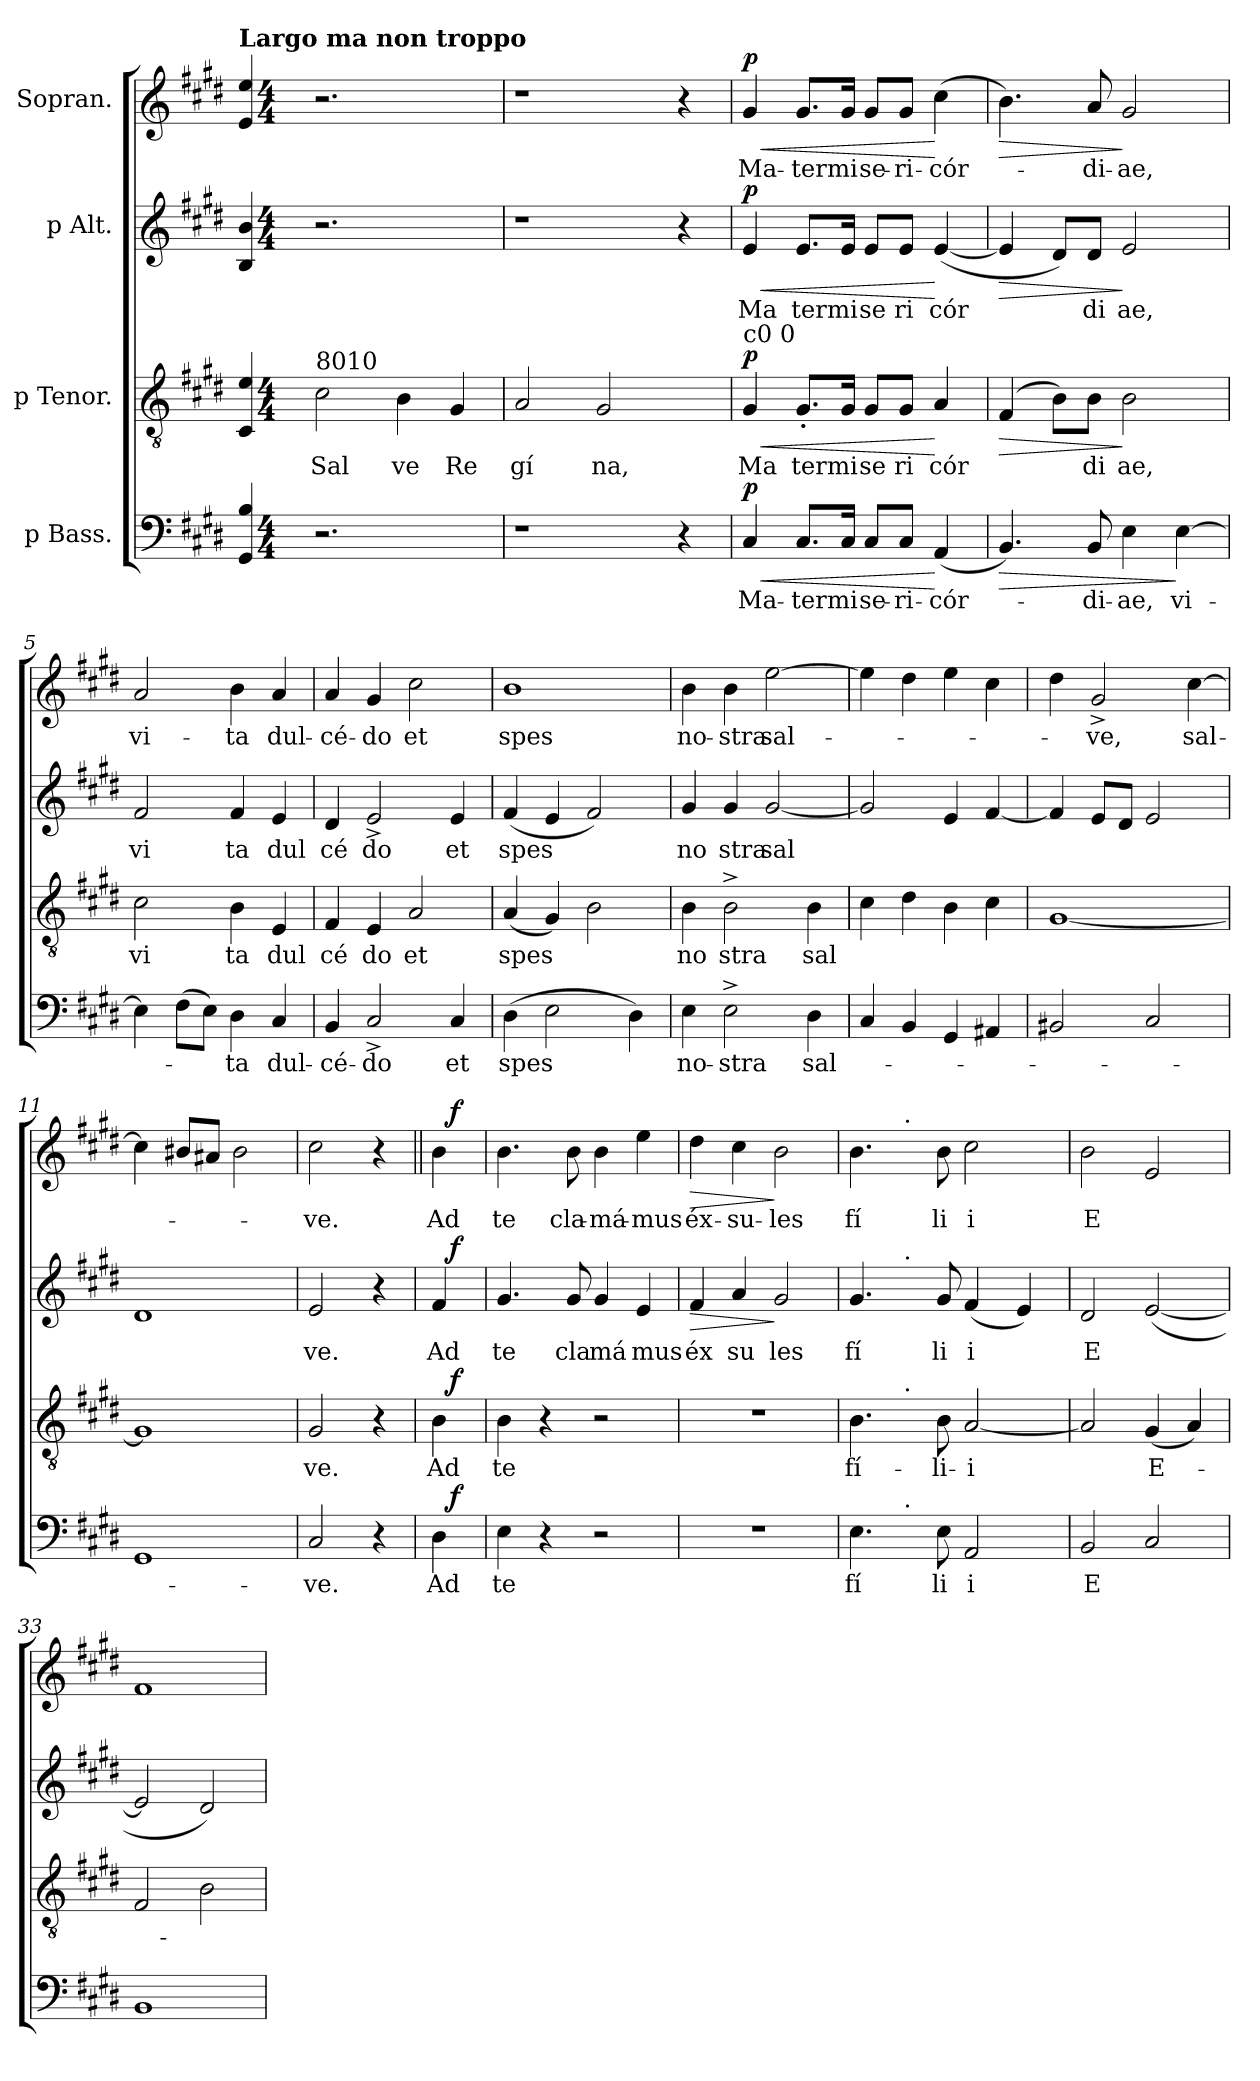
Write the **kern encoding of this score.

**kern	**text	**dynam	**kern	**text	**dynam	**kern	**text	**dynam	**kern	**text	**dynam
*part4	*part4	*part4	*part3	*part3	*part3	*part2	*part2	*part2	*part1	*part1	*part1
*staff4	*staff4	*staff4	*staff3	*staff3	*staff3	*staff2	*staff2	*staff2	*staff1	*staff1	*staff1
*I"p Bass.	*	*	*I"p Tenor.	*	*	*I"p Alt.	*	*	*I"Sopran.	*	*
!!LO:PB:g=z
*stria5	*	*	*stria5	*	*	*stria5	*	*	*stria5	*	*
*clefF4	*	*	*clefGv2	*	*	*clefG2	*	*	*clefG2	*	*
*k[f#c#g#d#]	*	*	*k[f#c#g#d#]	*	*	*k[f#c#g#d#]	*	*	*k[f#c#g#d#]	*	*
*E:	*	*	*E:	*	*	*E:	*	*	*E:	*	*
=1	=1	=1	=1	=1	=1	=1	=1	=1	=1	=1	=1
!	!	!	!	!	!	!	!	!	!LO:TX:a:B:t=Largo ma non troppo	!	!
4B/ 4GG#/	.	.	4e/ 4C#/	.	.	4b/ 4B/	.	.	4ee/ 4e/	.	.
*M4/4	*	*	*M4/4	*	*	*M4/4	*	*	*M4/4	*	*
*met(c)	*	*	*met(c)	*	*	*met(c)	*	*	*met(c)	*	*
!	!	!	!LO:TX:a:t=8010	!	!	!	!	!	!	!	!
!	!	!	!	!LO:LY:b:cj	!	!	!	!	!	!	!
2.r	.	.	2c#\	Sal	.	2.r	.	.	2.r	.	.
!	!	!	!	!LO:LY:b:cj	!	!	!	!	!	!	!
.	.	.	4B\	ve	.	.	.	.	.	.	.
!	!	!	!	!LO:LY:b:cj	!	!	!	!	!	!	!
4ryy	.	.	4G#/	Re	.	4ryy	.	.	4ryy	.	.
=2	=2	=2	=2	=2	=2	=2	=2	=2	=2	=2	=2
!	!	!	!	!LO:LY:b:cj	!	!	!	!	!	!	!
1r	.	.	2A/	gí	.	1r	.	.	1r	.	.
!	!	!	!	!LO:LY:b:cj	!	!	!	!	!	!	!
.	.	.	2G#/	na,	.	.	.	.	.	.	.
4r	.	.	4ryy	.	.	4r	.	.	4r	.	.
=3	=3	=3	=3	=3	=3	=3	=3	=3	=3	=3	=3
!	!	!	!LO:TX:a:t=c0 0	!	!	!	!	!	!	!	!
!	!LO:LY:b:cj	!LO:HP:b	!	!LO:LY:b:cj	!LO:HP:b	!	!LO:LY:b:cj	!LO:HP:b	!	!LO:LY:b:cj	!LO:HP:b
!	!	!LO:DY:n=1:a	!	!	!LO:DY:n=1:a	!	!	!LO:DY:n=1:a	!	!	!LO:DY:n=1:a
4C#/	Ma-	< p	4G#/	Ma	< p	4e/	Ma	< p	4g#/	Ma-	< p
!	!LO:LY:b:cj	!	!	!LO:LY:b:cj	!	!	!LO:LY:b:cj	!	!	!LO:LY:b:cj	!
8.C#/L	-ter	.	8.G#'>/L	ter	.	8.e/L	ter	.	8.g#/L	-ter	.
!	!LO:LY:b:cj	!	!	!LO:LY:b:cj	!	!	!LO:LY:b:cj	!	!	!LO:LY:b:cj	!
16C#/J	mi	.	16G#/J	mi	.	16e/J	mi	.	16g#/J	mi	.
!	!LO:LY:b:cj	!	!	!LO:LY:b:cj	!	!	!LO:LY:b:cj	!	!	!LO:LY:b:cj	!
8C#/L	se-	.	8G#/L	se	.	8e/L	se	.	8g#/L	se-	.
!	!LO:LY:b:cj	!	!	!LO:LY:b:cj	!	!	!LO:LY:b:cj	!	!	!LO:LY:b:cj	!
8C#/J	-ri-	.	8G#/J	ri	.	8e/J	ri	.	8g#/J	-ri-	.
!	!LO:LY:b	!	!	!LO:LY:b	!	!	!LO:LY:b	!	!	!LO:LY:b	!
(<4AA/	-cór-	[	4A/	cór	[	(<[<4e/	cór	[	(>4cc#\	-cór-	[
=4	=4	=4	=4	=4	=4	=4	=4	=4	=4	=4	=4
!	!	!LO:HP:b	!	!	!LO:HP:b	!	!	!LO:HP:b	!	!	!LO:HP:b
4.BB/)	.	>	(>4F#/	.	>	4e/]	.	>	4.b\)	.	>
.	.	.	8B\L)	.	.	8d#/L)	.	.	.	.	.
!	!LO:LY:b:cj	!	!	!LO:LY:b:cj	!	!	!LO:LY:b:cj	!	!	!LO:LY:b:cj	!
8BB/	-di-	.	8B\J	di	.	8d#/J	di	.	8a/	-di-	.
!	!LO:LY:b:cj	!	!	!LO:LY:b:cj	!	!	!LO:LY:b:cj	!	!	!LO:LY:b:cj	!
4E\	-ae,	.	2B\	ae,	]	2e/	ae,	]	2g#/	-ae,	]
!	!LO:LY:b:cj	!	!	!	!	!	!	!	!	!	!
[>4E\	vi-	]	.	.	.	.	.	.	.	.	.
=5	=5	=5	=5	=5	=5	=5	=5	=5	=5	=5	=5
!	!	!	!	!LO:LY:b:cj	!	!	!LO:LY:b:cj	!	!	!LO:LY:b:cj	!
4E\]	.	.	2c#\	vi	.	2f#/	vi	.	2a/	vi-	.
(>8F#\L	.	.	.	.	.	.	.	.	.	.	.
8E\J)	.	.	.	.	.	.	.	.	.	.	.
!	!LO:LY:b:cj	!	!	!LO:LY:b:cj	!	!	!LO:LY:b:cj	!	!	!LO:LY:b:cj	!
4D#\	-ta	.	4B\	ta	.	4f#/	ta	.	4b\	-ta	.
!	!LO:LY:b:cj	!	!	!LO:LY:b:cj	!	!	!LO:LY:b:cj	!	!	!LO:LY:b:cj	!
4C#/	dul-	.	4E/	dul	.	4e/	dul	.	4a/	dul-	.
=6	=6	=6	=6	=6	=6	=6	=6	=6	=6	=6	=6
!	!LO:LY:b:cj	!	!	!LO:LY:b:cj	!	!	!LO:LY:b:cj	!	!	!LO:LY:b:cj	!
4BB/	-cé-	.	4F#/	cé	.	4d#/	cé	.	4a/	-cé-	.
!	!LO:LY:b:cj	!	!	!LO:LY:b:cj	!	!	!LO:LY:b:cj	!	!	!LO:LY:b:cj	!
2C#^>/	-do	.	4E/	do	.	2e^>/	do	.	4g#/	-do	.
!	!	!	!	!LO:LY:b:cj	!	!	!	!	!	!LO:LY:b:cj	!
.	.	.	2A/	et	.	.	.	.	2cc#\	et	.
!	!LO:LY:b:cj	!	!	!	!	!	!LO:LY:b:cj	!	!	!	!
4C#/	et	.	.	.	.	4e/	et	.	.	.	.
=7	=7	=7	=7	=7	=7	=7	=7	=7	=7	=7	=7
!	!LO:LY:b	!	!	!LO:LY:b	!	!	!LO:LY:b	!	!	!LO:LY:b:cj	!
(>4D#\	spes	.	(>4A/	spes	.	(<4f#/	spes	.	1b	spes	.
2E\	.	.	4G#/)	.	.	4e/	.	.	.	.	.
.	.	.	2B\	.	.	2f#/)	.	.	.	.	.
4D#\)	.	.	.	.	.	.	.	.	.	.	.
!!LO:LB:g=z
=8	=8	=8	=8	=8	=8	=8	=8	=8	=8	=8	=8
!	!LO:LY:b:cj	!	!	!LO:LY:b:cj	!	!	!LO:LY:b:cj	!	!	!LO:LY:b:cj	!
4E\	no-	.	4B\	no	.	4g#/	no	.	4b\	no-	.
!	!LO:LY:b:cj	!	!	!LO:LY:b:cj	!	!	!LO:LY:b:cj	!	!	!LO:LY:b:cj	!
2E^>\	-stra	.	2B^>\	stra	.	4g#/	stra	.	4b\	-stra	.
!	!	!	!	!	!	!	!LO:LY:b:cj	!	!	!LO:LY:b:cj	!
.	.	.	.	.	.	[<2g#/	sal	.	[>2ee\	sal-	.
!	!LO:LY:b	!	!	!LO:LY:b	!	!	!	!	!	!	!
4D#\	sal-	.	4B\	sal	.	.	.	.	.	.	.
=9	=9	=9	=9	=9	=9	=9	=9	=9	=9	=9	=9
4C#/	.	.	4c#\	.	.	2g#/]	.	.	4ee\]	.	.
4BB/	.	.	4d#\	.	.	.	.	.	4dd#\	.	.
4GG#/	.	.	4B\	.	.	4e/	.	.	4ee\	.	.
4AA#X/	.	.	4c#\	.	.	[<4f#/	.	.	4cc#\	.	.
=10	=10	=10	=10	=10	=10	=10	=10	=10	=10	=10	=10
2BB#X/	.	.	[<1G#	.	.	4f#/]	.	.	4dd#\	.	.
!	!	!	!	!	!	!	!	!	!	!LO:LY:b:cj	!
.	.	.	.	.	.	8e/L	.	.	2g#^>/	-ve,	.
.	.	.	.	.	.	8d#/J	.	.	.	.	.
2C#/	.	.	.	.	.	2e/	.	.	.	.	.
!	!	!	!	!	!	!	!	!	!	!LO:LY:b	!
.	.	.	.	.	.	.	.	.	[>4cc#\	sal-	.
=11	=11	=11	=11	=11	=11	=11	=11	=11	=11	=11	=11
1GG#	.	.	1G#]	.	.	1d#	.	.	4cc#\]	.	.
.	.	.	.	.	.	.	.	.	8b#X/L	.	.
.	.	.	.	.	.	.	.	.	8a#X/J	.	.
.	.	.	.	.	.	.	.	.	2b#\	.	.
=12	=12	=12	=12	=12	=12	=12	=12	=12	=12	=12	=12
!	!LO:LY:b:cj	!	!	!LO:LY:b:cj	!	!	!LO:LY:b:cj	!	!	!LO:LY:b:cj	!
2C#/	-ve.	.	2G#/	ve.	.	2e/	ve.	.	2cc#\	-ve.	.
4r	.	.	4r	.	.	4r	.	.	4r	.	.
=13	=13||	=13||	=13	=13||	=13||	=13	=13||	=13||	=13||	=13||	=13||
!	!LO:LY:b:cj	!	!	!LO:LY:b:cj	!	!	!LO:LY:b:cj	!	!	!LO:LY:b:cj	!
*^	*	*	*^	*	*	*^	*	*	*^	*	*
4D#\	16ryy	Ad	.	4B\	16ryy	Ad	.	4f#/	16ryy	Ad	.	4b\	16ryy	Ad	.
!	!	!	!LO:DY:a	!	!	!	!LO:DY:a	!	!	!	!LO:DY:a	!	!	!	!LO:DY:a
.	8.ryy	.	f	.	8.ryy	.	f	.	8.ryy	.	f	.	8.ryy	.	f
=14	=14	=14	=14	=14	=14	=14	=14	=14	=14	=14	=14	=14	=14	=14	=14
!	!	!LO:LY:b:cj	!	!	!	!LO:LY:b:cj	!	!	!	!LO:LY:b:cj	!	!	!	!LO:LY:b:cj	!
*v	*v	*	*	*	*	*	*	*v	*v	*	*	*v	*v	*	*
*	*	*	*v	*v	*	*	*	*	*	*	*	*
4E\	te	.	4B\	te	.	4.g#/	te	.	4.b\	te	.
4r	.	.	4r	.	.	.	.	.	.	.	.
!	!	!	!	!	!	!	!LO:LY:b:cj	!	!	!LO:LY:b:cj	!
.	.	.	.	.	.	8g#/	cla	.	8b\	cla-	.
!	!	!	!	!	!	!	!LO:LY:b:cj	!	!	!LO:LY:b:cj	!
2r	.	.	2r	.	.	4g#/	má	.	4b\	-má-	.
!	!	!	!	!	!	!	!LO:LY:b:cj	!	!	!LO:LY:b:cj	!
.	.	.	.	.	.	4e/	mus	.	4ee\	-mus	.
=15	=15	=15	=15	=15	=15	=15	=15	=15	=15	=15	=15
!	!	!	!	!	!	!	!LO:LY:b:cj	!LO:HP:b	!	!LO:LY:b:cj	!LO:HP:b
1r	.	.	1r	.	.	4f#/	éx	>	4dd#\	éx-	>
!	!	!	!	!	!	!	!LO:LY:b:cj	!	!	!LO:LY:b:cj	!
.	.	.	.	.	.	4a/	su	.	4cc#\	-su-	.
!	!	!	!	!	!	!	!LO:LY:b:cj	!	!	!LO:LY:b:cj	!
.	.	.	.	.	.	2g#/	les	]	2b\	-les	]
!!LO:LB:g=z
=31	=31	=31	=31	=31	=31	=31	=31	=31	=31	=31	=31
!	!LO:LY:b:cj	!	!	!LO:LY:b:cj	!	!	!LO:LY:b:cj	!	!	!LO:LY:b:cj	!
*^	*	*	*^	*	*	*^	*	*	*^	*	*
4.E\	8ryy	fí	.	4.B\	8ryy	fí-	.	4.g#/	8ryy	fí	.	4.b\	8ryy	fí	.
.	16ryy	.	.	.	16ryy	.	.	.	16ryy	.	.	.	16ryy	.	.
.	64ryy	.	.	.	64ryy	.	.	.	64ryy	.	.	.	64ryy	.	.
!	!	!	!	!	!	!	!	!	!	!	!	!	!LO:TX:a:t=.	!	!
!	!	!	!	!	!	!	!	!	!LO:TX:a:t=.	!	!	!	!	!	!
!	!	!	!	!	!LO:TX:a:t=.	!	!	!	!	!	!	!	!	!	!
!	!LO:TX:a:t=.	!	!	!	!	!	!	!	!	!	!	!	!	!	!
.	2ryy	.	.	.	2ryy	.	.	.	2ryy	.	.	.	2ryy	.	.
!	!	!LO:LY:b:cj	!	!	!	!LO:LY:b:cj	!	!	!	!LO:LY:b:cj	!	!	!	!LO:LY:b:cj	!
8E\	.	li	.	8B\	.	-li-	.	8g#/	.	li	.	8b\	.	li	.
!	!	!LO:LY:b:cj	!	!	!	!LO:LY:b:rj	!	!	!	!LO:LY:b:rj	!	!	!	!LO:LY:b:cj	!
2AA/	.	i	.	[<2A/	.	-i	.	(<4f#/	.	i	.	2cc#\	.	i	.
.	4ryy	.	.	.	4ryy	.	.	.	4ryy	.	.	.	4ryy	.	.
.	.	.	.	.	.	.	.	4e/)	.	.	.	.	.	.	.
.	32.ryy	.	.	.	32.ryy	.	.	.	32.ryy	.	.	.	32.ryy	.	.
=32	=32	=32	=32	=32	=32	=32	=32	=32	=32	=32	=32	=32	=32	=32	=32
!	!	!LO:LY:b:cj	!	!	!	!	!	!	!	!LO:LY:b:cj	!	!	!	!LO:LY:b:cj	!
*v	*v	*	*	*	*	*	*	*v	*v	*	*	*v	*v	*	*
*	*	*	*v	*v	*	*	*	*	*	*	*	*
2BB/	E	.	2A/]	.	.	2d#/	E	.	2b\	E	.
!	!	!	!	!LO:LY:b:cj	!	!	!	!	!	!	!
2C#/	.	.	(<4G#/	E-	.	(<[<2e/	.	.	2e/	.	.
.	.	.	4A/)	.	.	.	.	.	.	.	.
=33	=33	=33	=33	=33	=33	=33	=33	=33	=33	=33	=33
1BB	.	.	2F#/	.	.	2e/]	.	.	1f#	.	.
.	.	.	2B\	.	.	2d#/)	.	.	.	.	.
=	=	=	=	=	=	=	=	=	=	=	=
*-	*-	*-	*-	*-	*-	*-	*-	*-	*-	*-	*-
